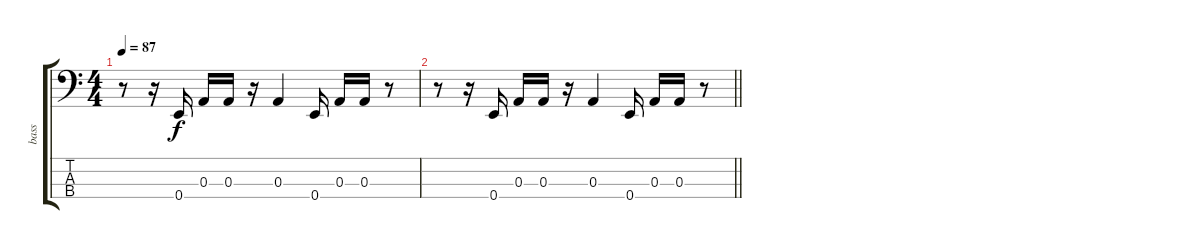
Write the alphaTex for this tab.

\track ("bass" "bass") {instrument electricbasspick}
\staff {score tabs}
\tuning (G2 D2 A1 E1) {hide}
\ts (4 4)
\tempo 87
\clef f4
\ks c
r.8{dy f} r.16 0.4.16 0.3.16 0.3.16 r.16 0.3.4 0.4.16 0.3.16 0.3.16 r.8 |
\barLineRight lightlight
r.8 r.16 0.4.16 0.3.16 0.3.16 r.16 0.3.4 0.4.16 0.3.16 0.3.16 r.8
